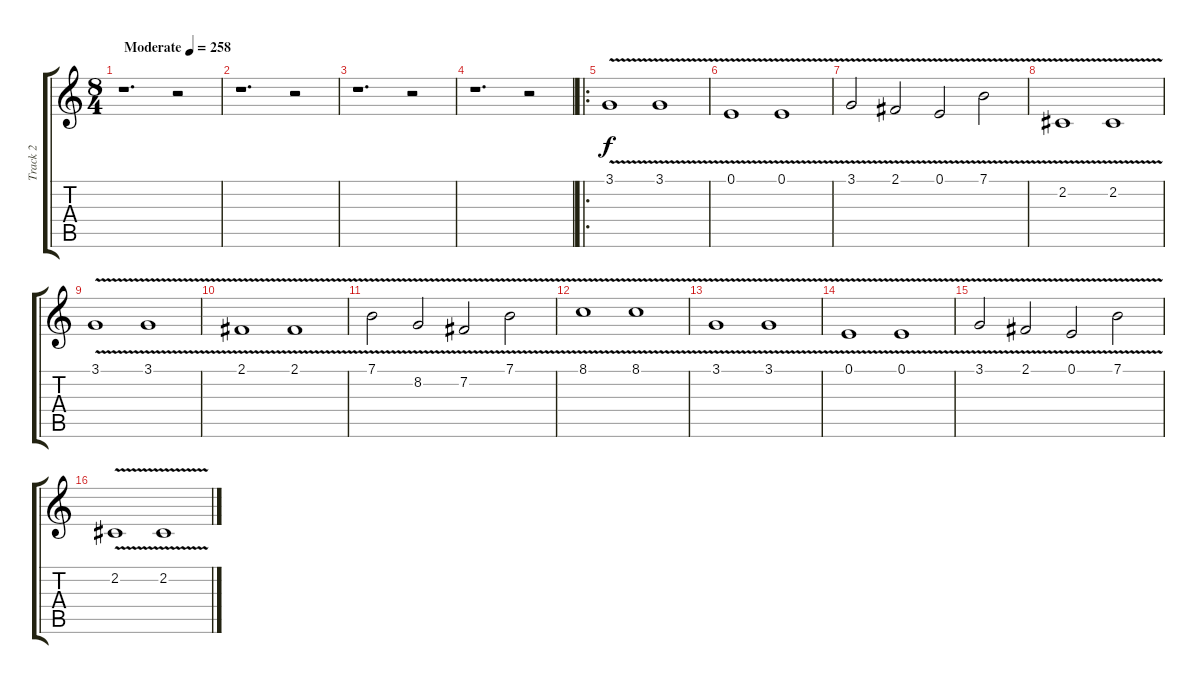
\track ("Track 2" "Track 2") {instrument clavinet}
\staff {score tabs}
\tuning (E4 B3 G3 D3 A2 E2) {hide}
\ts (8 4)
\tempo (258 "Moderate")
\clef g2
\ks c
r.1{d dy f instrument clavinet} r.2 |
r.1{d} r.2 |
r.1{d} r.2 |
r.1{d} r.2 |
\ro
3.1{v}.1 3.1{v}.1 |
0.1{v}.1 0.1{v}.1 |
3.1{v}.2 2.1{v}.2 0.1{v}.2 7.1{v}.2 |
2.2{v}.1 2.2{v}.1 |
3.1{v}.1 3.1{v}.1 |
2.1{v}.1 2.1{v}.1 |
7.1{v}.2 8.2{v}.2 7.2{v}.2 7.1{v}.2 |
8.1{v}.1 8.1{v}.1 |
3.1{v}.1 3.1{v}.1 |
0.1{v}.1 0.1{v}.1 |
3.1{v}.2 2.1{v}.2 0.1{v}.2 7.1{v}.2 |
2.2{v}.1 2.2{v}.1
